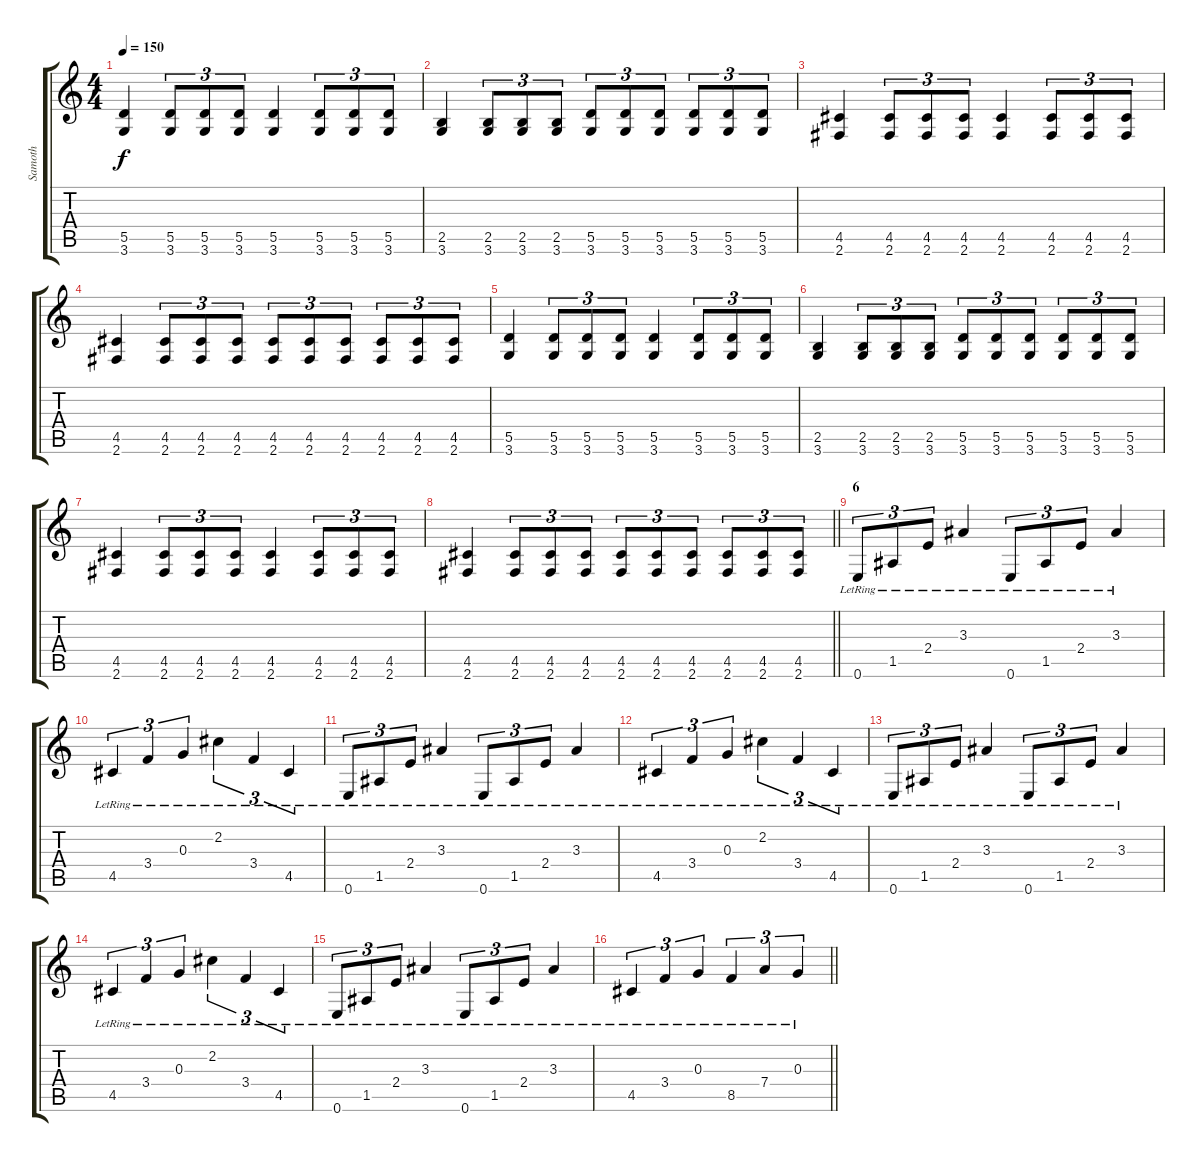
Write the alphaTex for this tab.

\track ("Samoth" "Samoth") {instrument overdrivenguitar}
\staff {score tabs}
\tuning (E4 B3 G3 D3 A2 E2) {hide}
\ts (4 4)
\section ("" "")
\tempo 150
\clef g2
\ks c
(5.5 3.6).4{dy f} (5.5 3.6).8{tu (3 2)} (5.5 3.6).8{tu (3 2)} (5.5 3.6).8{tu (3 2)} (5.5 3.6).4 (5.5 3.6).8{tu (3 2)} (5.5 3.6).8{tu (3 2)} (5.5 3.6).8{tu (3 2)} |
(2.5 3.6).4 (2.5 3.6).8{tu (3 2)} (2.5 3.6).8{tu (3 2)} (2.5 3.6).8{tu (3 2)} (5.5 3.6).8{tu (3 2)} (5.5 3.6).8{tu (3 2)} (5.5 3.6).8{tu (3 2)} (5.5 3.6).8{tu (3 2)} (5.5 3.6).8{tu (3 2)} (5.5 3.6).8{tu (3 2)} |
(4.5 2.6).4 (4.5 2.6).8{tu (3 2)} (4.5 2.6).8{tu (3 2)} (4.5 2.6).8{tu (3 2)} (4.5 2.6).4 (4.5 2.6).8{tu (3 2)} (4.5 2.6).8{tu (3 2)} (4.5 2.6).8{tu (3 2)} |
(4.5 2.6).4 (4.5 2.6).8{tu (3 2)} (4.5 2.6).8{tu (3 2)} (4.5 2.6).8{tu (3 2)} (4.5 2.6).8{tu (3 2)} (4.5 2.6).8{tu (3 2)} (4.5 2.6).8{tu (3 2)} (4.5 2.6).8{tu (3 2)} (4.5 2.6).8{tu (3 2)} (4.5 2.6).8{tu (3 2)} |
(5.5 3.6).4 (5.5 3.6).8{tu (3 2)} (5.5 3.6).8{tu (3 2)} (5.5 3.6).8{tu (3 2)} (5.5 3.6).4 (5.5 3.6).8{tu (3 2)} (5.5 3.6).8{tu (3 2)} (5.5 3.6).8{tu (3 2)} |
(2.5 3.6).4 (2.5 3.6).8{tu (3 2)} (2.5 3.6).8{tu (3 2)} (2.5 3.6).8{tu (3 2)} (5.5 3.6).8{tu (3 2)} (5.5 3.6).8{tu (3 2)} (5.5 3.6).8{tu (3 2)} (5.5 3.6).8{tu (3 2)} (5.5 3.6).8{tu (3 2)} (5.5 3.6).8{tu (3 2)} |
(4.5 2.6).4 (4.5 2.6).8{tu (3 2)} (4.5 2.6).8{tu (3 2)} (4.5 2.6).8{tu (3 2)} (4.5 2.6).4 (4.5 2.6).8{tu (3 2)} (4.5 2.6).8{tu (3 2)} (4.5 2.6).8{tu (3 2)} |
\barLineRight lightlight
(4.5 2.6).4 (4.5 2.6).8{tu (3 2)} (4.5 2.6).8{tu (3 2)} (4.5 2.6).8{tu (3 2)} (4.5 2.6).8{tu (3 2)} (4.5 2.6).8{tu (3 2)} (4.5 2.6).8{tu (3 2)} (4.5 2.6).8{tu (3 2)} (4.5 2.6).8{tu (3 2)} (4.5 2.6).8{tu (3 2)} |
\section ("" "6")
0.6{lr}.8{tu (3 2)} 1.5{lr}.8{tu (3 2)} 2.4{lr}.8{tu (3 2)} 3.3{lr}.4 0.6{lr}.8{tu (3 2)} 1.5{lr}.8{tu (3 2)} 2.4{lr}.8{tu (3 2)} 3.3{lr}.4 |
4.5{lr}.4{tu (3 2)} 3.4{lr}.4{tu (3 2)} 0.3{lr}.4{tu (3 2)} 2.2{lr}.4{tu (3 2)} 3.4{lr}.4{tu (3 2)} 4.5{lr}.4{tu (3 2)} |
0.6{lr}.8{tu (3 2)} 1.5{lr}.8{tu (3 2)} 2.4{lr}.8{tu (3 2)} 3.3{lr}.4 0.6{lr}.8{tu (3 2)} 1.5{lr}.8{tu (3 2)} 2.4{lr}.8{tu (3 2)} 3.3{lr}.4 |
4.5{lr}.4{tu (3 2)} 3.4{lr}.4{tu (3 2)} 0.3{lr}.4{tu (3 2)} 2.2{lr}.4{tu (3 2)} 3.4{lr}.4{tu (3 2)} 4.5{lr}.4{tu (3 2)} |
0.6{lr}.8{tu (3 2)} 1.5{lr}.8{tu (3 2)} 2.4{lr}.8{tu (3 2)} 3.3{lr}.4 0.6{lr}.8{tu (3 2)} 1.5{lr}.8{tu (3 2)} 2.4{lr}.8{tu (3 2)} 3.3{lr}.4 |
4.5{lr}.4{tu (3 2)} 3.4{lr}.4{tu (3 2)} 0.3{lr}.4{tu (3 2)} 2.2{lr}.4{tu (3 2)} 3.4{lr}.4{tu (3 2)} 4.5{lr}.4{tu (3 2)} |
0.6{lr}.8{tu (3 2)} 1.5{lr}.8{tu (3 2)} 2.4{lr}.8{tu (3 2)} 3.3{lr}.4 0.6{lr}.8{tu (3 2)} 1.5{lr}.8{tu (3 2)} 2.4{lr}.8{tu (3 2)} 3.3{lr}.4 |
\barLineRight lightlight
4.5{lr}.4{tu (3 2)} 3.4{lr}.4{tu (3 2)} 0.3{lr}.4{tu (3 2)} 8.5{lr}.4{tu (3 2)} 7.4{lr}.4{tu (3 2)} 0.3{lr}.4{tu (3 2)}
